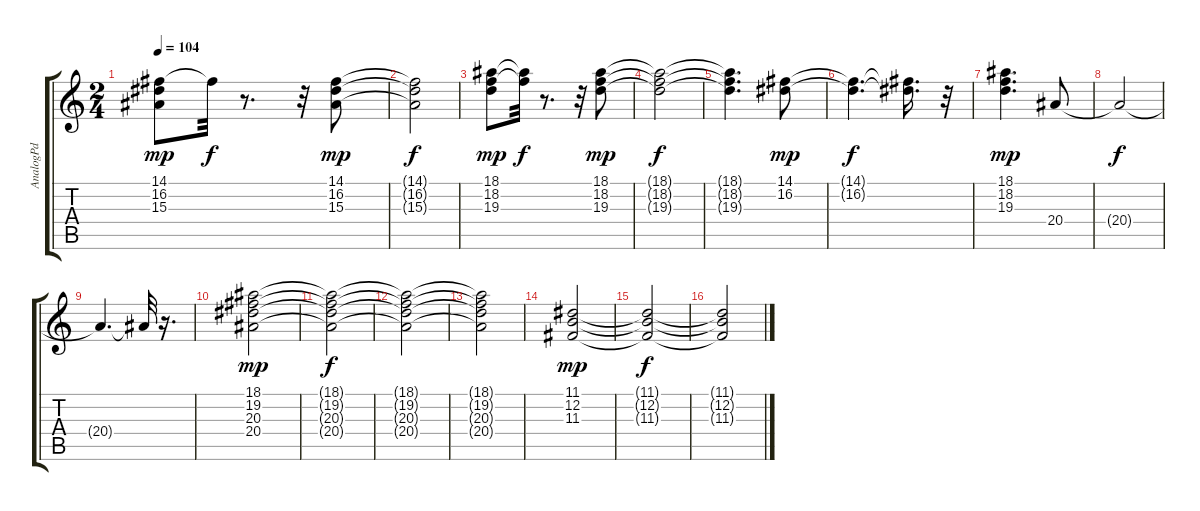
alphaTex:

\track ("AnalogPd" "AnalogPd") {instrument synthstrings1}
\staff {score tabs}
\tuning (E4 B3 G3 D3 A2 E2) {hide}
\ts (2 4)
\tempo 104
\clef g2
\ks c
(14.1 16.2 15.3).8{dy mp} 14.1{t}.32{dy f} r.8{d} r.32 (14.1 16.2 15.3).8{dy mp} |
(14.1{t} 16.2{t} 15.3{t}).2{dy f} |
(18.1 18.2 19.3).8{dy mp} (18.1{t} 18.2{t}).32{dy f} r.8{d} r.32 (18.1 18.2 19.3).8{dy mp} |
(18.1{t} 18.2{t} 19.3{t}).2{dy f} |
(18.1{t} 18.2{t} 19.3{t}).4{d} (14.1 16.2).8{dy mp} |
(14.1{t} 16.2{t}).4{d dy f} (14.1{t} 16.2{t}).16{d} r.32 |
(18.1 18.2 19.3).4{d dy mp} 20.4.8 |
20.4{t}.2{dy f} |
20.4{t}.4{d} 20.4{t}.32 r.16{d} |
(18.1 19.2 20.3 20.4).2{dy mp} |
(18.1{t} 19.2{t} 20.3{t} 20.4{t}).2{dy f} |
(18.1{t} 19.2{t} 20.3{t} 20.4{t}).2 |
(18.1{t} 19.2{t} 20.3{t} 20.4{t}).2 |
(11.1 12.2 11.3).2{dy mp} |
(11.1{t} 12.2{t} 11.3{t}).2{dy f} |
(11.1{t} 12.2{t} 11.3{t}).2
